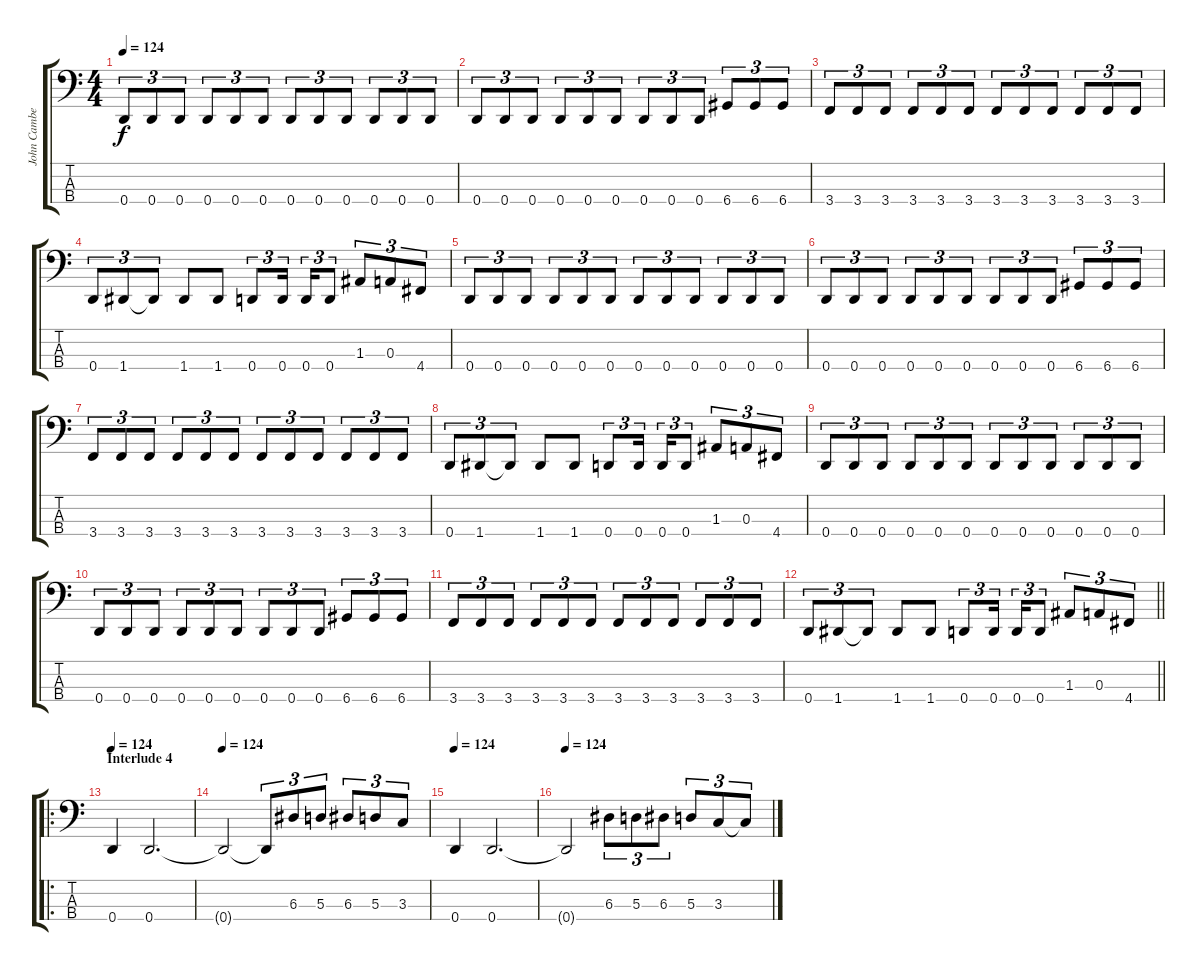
\track ("John Cambell" "John Cambe") {instrument electricbasspick}
\staff {score tabs}
\tuning (G2 D2 A1 D1) {hide}
\ts (4 4)
\tempo 124
\clef f4
\ks c
0.4.8{tu (3 2) dy f} 0.4.8{tu (3 2)} 0.4.8{tu (3 2)} 0.4.8{tu (3 2)} 0.4.8{tu (3 2)} 0.4.8{tu (3 2)} 0.4.8{tu (3 2)} 0.4.8{tu (3 2)} 0.4.8{tu (3 2)} 0.4.8{tu (3 2)} 0.4.8{tu (3 2)} 0.4.8{tu (3 2)} |
0.4.8{tu (3 2)} 0.4.8{tu (3 2)} 0.4.8{tu (3 2)} 0.4.8{tu (3 2)} 0.4.8{tu (3 2)} 0.4.8{tu (3 2)} 0.4.8{tu (3 2)} 0.4.8{tu (3 2)} 0.4.8{tu (3 2)} 6.4.8{tu (3 2)} 6.4.8{tu (3 2)} 6.4.8{tu (3 2)} |
3.4.8{tu (3 2)} 3.4.8{tu (3 2)} 3.4.8{tu (3 2)} 3.4.8{tu (3 2)} 3.4.8{tu (3 2)} 3.4.8{tu (3 2)} 3.4.8{tu (3 2)} 3.4.8{tu (3 2)} 3.4.8{tu (3 2)} 3.4.8{tu (3 2)} 3.4.8{tu (3 2)} 3.4.8{tu (3 2)} |
0.4.8{tu (3 2)} 1.4.8{tu (3 2)} 1.4{t}.8{tu (3 2)} 1.4.8 1.4.8 0.4.8{tu (3 2)} 0.4.16{tu (3 2) beam splitsecondary} 0.4.16{tu (3 2)} 0.4.8{tu (3 2)} 1.3.8{tu (3 2)} 0.3.8{tu (3 2)} 4.4.8{tu (3 2)} |
0.4.8{tu (3 2)} 0.4.8{tu (3 2)} 0.4.8{tu (3 2)} 0.4.8{tu (3 2)} 0.4.8{tu (3 2)} 0.4.8{tu (3 2)} 0.4.8{tu (3 2)} 0.4.8{tu (3 2)} 0.4.8{tu (3 2)} 0.4.8{tu (3 2)} 0.4.8{tu (3 2)} 0.4.8{tu (3 2)} |
0.4.8{tu (3 2)} 0.4.8{tu (3 2)} 0.4.8{tu (3 2)} 0.4.8{tu (3 2)} 0.4.8{tu (3 2)} 0.4.8{tu (3 2)} 0.4.8{tu (3 2)} 0.4.8{tu (3 2)} 0.4.8{tu (3 2)} 6.4.8{tu (3 2)} 6.4.8{tu (3 2)} 6.4.8{tu (3 2)} |
3.4.8{tu (3 2)} 3.4.8{tu (3 2)} 3.4.8{tu (3 2)} 3.4.8{tu (3 2)} 3.4.8{tu (3 2)} 3.4.8{tu (3 2)} 3.4.8{tu (3 2)} 3.4.8{tu (3 2)} 3.4.8{tu (3 2)} 3.4.8{tu (3 2)} 3.4.8{tu (3 2)} 3.4.8{tu (3 2)} |
0.4.8{tu (3 2)} 1.4.8{tu (3 2)} 1.4{t}.8{tu (3 2)} 1.4.8 1.4.8 0.4.8{tu (3 2)} 0.4.16{tu (3 2) beam splitsecondary} 0.4.16{tu (3 2)} 0.4.8{tu (3 2)} 1.3.8{tu (3 2)} 0.3.8{tu (3 2)} 4.4.8{tu (3 2)} |
0.4.8{tu (3 2)} 0.4.8{tu (3 2)} 0.4.8{tu (3 2)} 0.4.8{tu (3 2)} 0.4.8{tu (3 2)} 0.4.8{tu (3 2)} 0.4.8{tu (3 2)} 0.4.8{tu (3 2)} 0.4.8{tu (3 2)} 0.4.8{tu (3 2)} 0.4.8{tu (3 2)} 0.4.8{tu (3 2)} |
0.4.8{tu (3 2)} 0.4.8{tu (3 2)} 0.4.8{tu (3 2)} 0.4.8{tu (3 2)} 0.4.8{tu (3 2)} 0.4.8{tu (3 2)} 0.4.8{tu (3 2)} 0.4.8{tu (3 2)} 0.4.8{tu (3 2)} 6.4.8{tu (3 2)} 6.4.8{tu (3 2)} 6.4.8{tu (3 2)} |
3.4.8{tu (3 2)} 3.4.8{tu (3 2)} 3.4.8{tu (3 2)} 3.4.8{tu (3 2)} 3.4.8{tu (3 2)} 3.4.8{tu (3 2)} 3.4.8{tu (3 2)} 3.4.8{tu (3 2)} 3.4.8{tu (3 2)} 3.4.8{tu (3 2)} 3.4.8{tu (3 2)} 3.4.8{tu (3 2)} |
\barLineRight lightlight
0.4.8{tu (3 2)} 1.4.8{tu (3 2)} 1.4{t}.8{tu (3 2)} 1.4.8 1.4.8 0.4.8{tu (3 2)} 0.4.16{tu (3 2) beam splitsecondary} 0.4.16{tu (3 2)} 0.4.8{tu (3 2)} 1.3.8{tu (3 2)} 0.3.8{tu (3 2)} 4.4.8{tu (3 2)} |
\ro
\section ("" "Interlude 4")
\tempo 124
0.4.4 0.4.2{d} |
\tempo 124
0.4{t}.2 0.4{t}.8{tu (3 2)} 6.3.8{tu (3 2)} 5.3.8{tu (3 2)} 6.3.8{tu (3 2)} 5.3.8{tu (3 2)} 3.3.8{tu (3 2)} |
\tempo 124
0.4.4 0.4.2{d} |
\tempo 124
0.4{t}.2 6.3.8{tu (3 2)} 5.3.8{tu (3 2)} 6.3.8{tu (3 2)} 5.3.8{tu (3 2)} 3.3.8{tu (3 2)} 3.3{t}.8{tu (3 2)}
